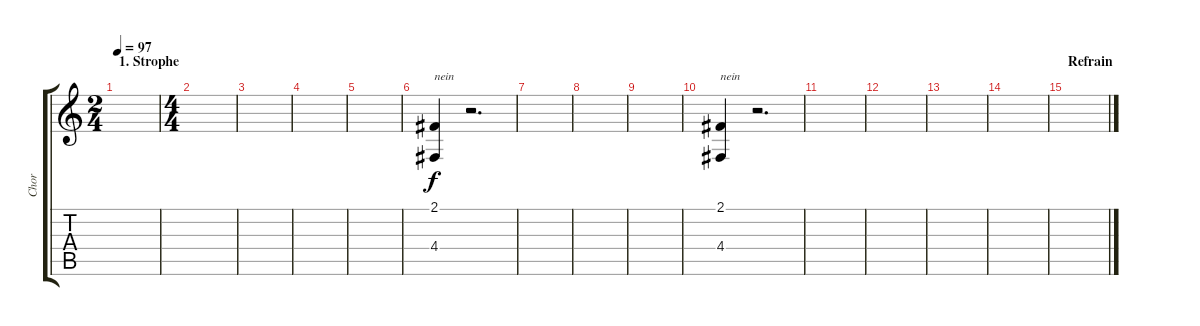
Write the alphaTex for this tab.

\track ("Chor" "Chor") {instrument pad4choir}
\staff {score tabs}
\tuning (E4 B3 G3 D3 A2 E2) {hide}
\ts (2 4)
\section ("" "1. Strophe")
\tempo 97
\clef g2
\ks c
|
\ts (4 4)
|
|
|
|
(2.1 4.4).4{txt "nein"} r.2{d} |
|
|
|
(2.1 4.4).4{txt "nein"} r.2{d} |
|
|
|
|
\section ("" "Refrain")
